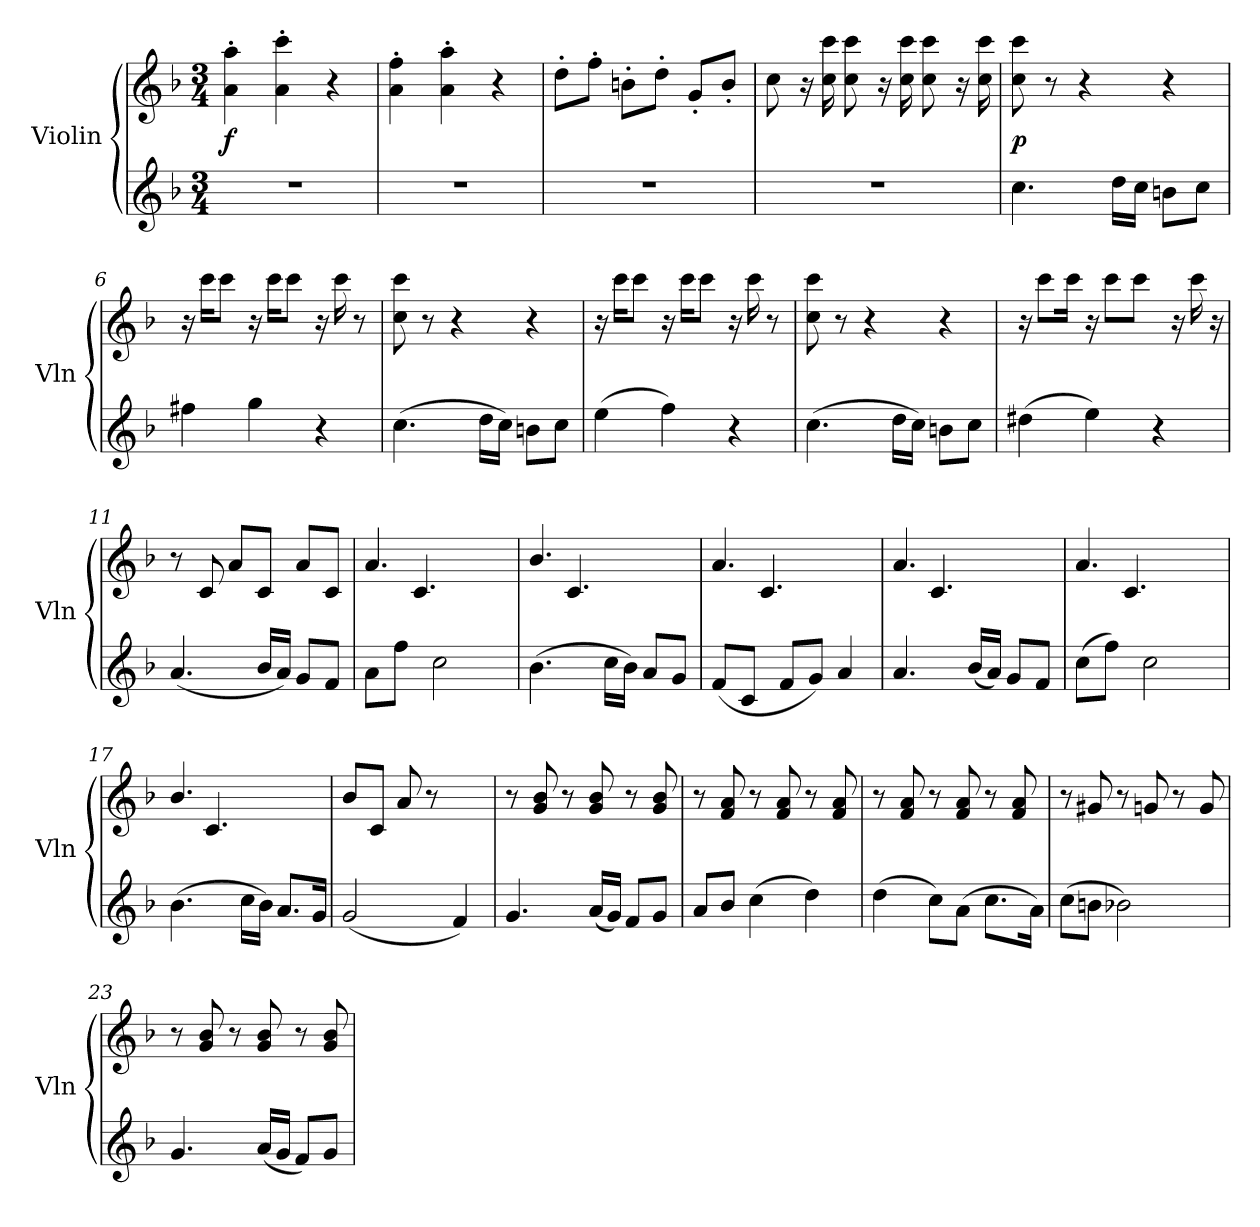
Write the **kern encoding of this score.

**kern	**kern	**dynam
*part2	*part1	*part1
*staff2	*staff1	*staff1
*I"Violin	*I"Violin	*
*I'Vln	*I'Vln	*
*clefG2	*clefG2	*
*k[b-]	*k[b-]	*
*M3/4	*M3/4	*
=1	=1	=1
!	!	!LO:DY:b
2.r	4a'\ 4aa'\	f
.	4a'\ 4ccc'\	.
.	4r	.
=2	=2	=2
2.r	4a'\ 4ff'\	.
.	4a'\ 4aa'\	.
.	4r	.
=3	=3	=3
2.r	8dd'\L	.
.	8ff'\J	.
.	8bn'\L	.
.	8dd'\J	.
.	8g'/L	.
.	8b'/J	.
=4	=4	=4
2.r	8cc\	.
.	16r	.
.	16cc\ 16ccc\	.
.	8cc\ 8ccc\	.
.	16r	.
.	16cc\ 16ccc\	.
.	8cc\ 8ccc\	.
.	16r	.
.	16cc\ 16ccc\	.
=5	=5	=5
!	!	!LO:DY:b
4.cc\	8cc\ 8ccc\	p
.	8r	.
.	4r	.
16dd\LL	.	.
16cc\JJ	.	.
8bn\L	4r	.
8cc\J	.	.
!!LO:LB:g=z
=6	=6	=6
4ff#X\	16r	.
.	16ccc\KL	.
.	8ccc\J	.
4gg\	16r	.
.	16ccc\KL	.
.	8ccc\J	.
4r	16r	.
.	16ccc\	.
.	8r	.
=7	=7	=7
(>4.cc\	8cc\ 8ccc\	.
.	8r	.
.	4r	.
16dd\LL	.	.
16cc\JJ)	.	.
8bn\L	4r	.
8cc\J	.	.
=8	=8	=8
(>4ee\	16r	.
.	16ccc\KL	.
.	8ccc\J	.
4ff\)	16r	.
.	16ccc\KL	.
.	8ccc\J	.
4r	16r	.
.	16ccc\	.
.	8r	.
=9	=9	=9
(>4.cc\	8cc\ 8ccc\	.
.	8r	.
.	4r	.
16dd\LL	.	.
16cc\JJ)	.	.
8bn\L	4r	.
8cc\J	.	.
!!LO:LB:g=z
=10	=10	=10
(>4dd#X\	16r	.
.	8ccc\L	.
.	16ccc\Jk	.
4ee\)	16r	.
.	8ccc\L	.
.	8ccc\J	.
4r	.	.
.	16r	.
.	16ccc\	.
.	16r	.
=11	=11	=11
(<4.a/	8r	.
.	8c/	.
.	8a/L	.
16b-/LL	8c/J	.
16a/JJ)	.	.
8g/L	8a/L	.
8f/J	8c/J	.
=12	=12	=12
!	!LO:N:vis=4.	!
8a\L	8.a@@8@@/	.
8ff\J	.	.
!	!LO:N:vis=4.	!
.	8.c@@8@@/	.
2cc\	.	.
.	.	.
.	4.ryy	.
.	.	.
=13	=13	=13
!	!LO:N:vis=4.	!
(>4.b-\	8.b-@@8@@/	.
.	.	.
!	!LO:N:vis=4.	!
.	8.c@@8@@/	.
.	.	.
.	.	.
16cc\LL	4.ryy	.
16b-\JJ)	.	.
8a/L	.	.
8g/J	.	.
=14	=14	=14
!	!LO:N:vis=4.	!
(<8f/L	8.a@@8@@/	.
8c/J	.	.
!	!LO:N:vis=4.	!
.	8.c@@8@@/	.
8f/L	.	.
.	.	.
8g/J)	4.ryy	.
.	.	.
4a/	.	.
!!LO:LB:g=z
=15	=15	=15
!	!LO:N:vis=4.	!
4.a/	8.a@@8@@/	.
.	.	.
!	!LO:N:vis=4.	!
.	8.c@@8@@/	.
.	.	.
.	.	.
(<16b-/LL	4.ryy	.
16a/JJ)	.	.
8g/L	.	.
8f/J	.	.
=16	=16	=16
!	!LO:N:vis=4.	!
(>8cc\L	8.a@@8@@/	.
8ff\J)	.	.
!	!LO:N:vis=4.	!
.	8.c@@8@@/	.
2cc\	.	.
.	.	.
.	4.ryy	.
.	.	.
=17	=17	=17
!	!LO:N:vis=4.	!
(>4.b-\	8.b-@@8@@/	.
.	.	.
!	!LO:N:vis=4.	!
.	8.c@@8@@/	.
.	.	.
.	.	.
16cc\LL	4.ryy	.
16b-\JJ)	.	.
8.a/L	.	.
16g/Jk	.	.
=18	=18	=18
!	!LO:N:vis=4	!
*	*tremolo	*
(<2g/	8b-/L	.
!	!LO:N:vis=4	!
.	8c/J	.
*	*Xtremolo	*
.	8a/	.
.	8r	.
4f/)	4ryy	.
=19	=19	=19
4.g/	8r	.
.	8g/ 8b-/	.
.	8r	.
(<16a/LL	8g/ 8b-/	.
16g/JJ)	.	.
8f/L	8r	.
8g/J	8g/ 8b-/	.
=20	=20	=20
8a/L	8r	.
8b-/J	8f/ 8a/	.
(>4cc\	8r	.
.	8f/ 8a/	.
4dd\)	8r	.
.	8f/ 8a/	.
!!LO:LB:g=z
=21	=21	=21
(>4dd\	8r	.
.	8f/ 8a/	.
8cc\L)	8r	.
(>8a\J	8f/ 8a/	.
8.cc\L	8r	.
.	8f/ 8a/	.
16a\Jk)	.	.
=22	=22	=22
(>8cc\L	8r	.
8bn\J	8g#X/	.
2b-X\)	8r	.
.	8gn/	.
.	8r	.
.	8g/	.
=23	=23	=23
4.g/	8r	.
.	8g/ 8b-/	.
.	8r	.
(<16a/LL	8g/ 8b-/	.
16g/JJ	.	.
8f/L)	8r	.
8g/J	8g/ 8b-/	.
=	=	=
*-	*-	*-
